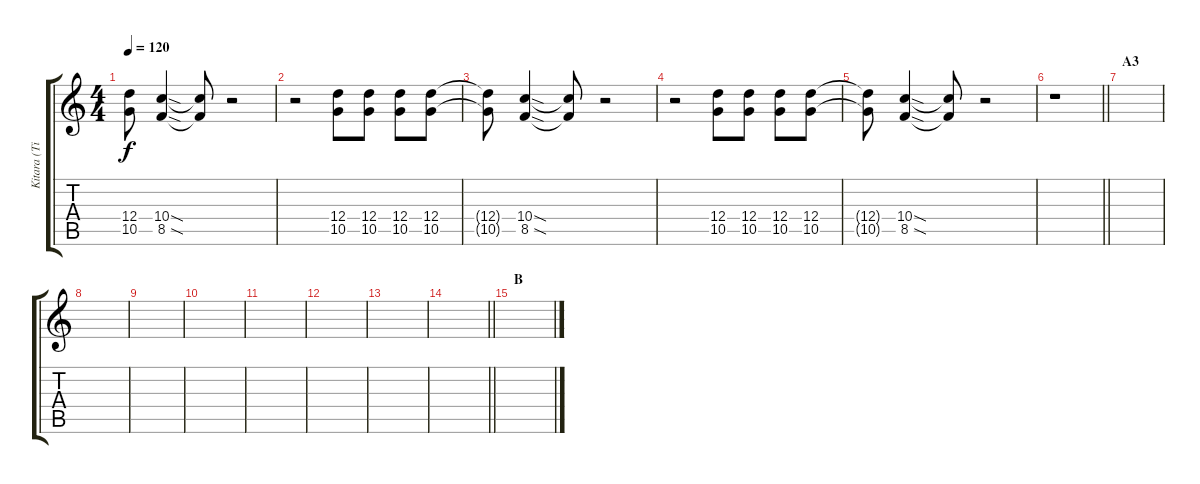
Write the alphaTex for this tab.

\track ("Kitara (Timo Rautiainen)" "Kitara (Ti") {instrument distortionguitar}
\staff {score tabs}
\tuning (E4 B3 G3 D3 A2 E2) {hide}
\ts (4 4)
\tempo 120
\clef g2
\ks c
(12.4{t} 10.5{t}).8{dy f} (10.4{sod} 8.5{sod}).4 (10.4{t} 8.5{t}).8 r.2 |
r.2 (12.4 10.5).8 (12.4 10.5).8 (12.4 10.5).8 (12.4 10.5).8 |
(12.4{t} 10.5{t}).8 (10.4{sod} 8.5{sod}).4 (10.4{t} 8.5{t}).8 r.2 |
r.2 (12.4 10.5).8 (12.4 10.5).8 (12.4 10.5).8 (12.4 10.5).8 |
(12.4{t} 10.5{t}).8 (10.4{sod} 8.5{sod}).4 (10.4{t} 8.5{t}).8 r.2 |
\barLineRight lightlight
r.1 |
\section ("" "A3")
|
|
|
|
|
|
|
\barLineRight lightlight
|
\section ("" "B")
